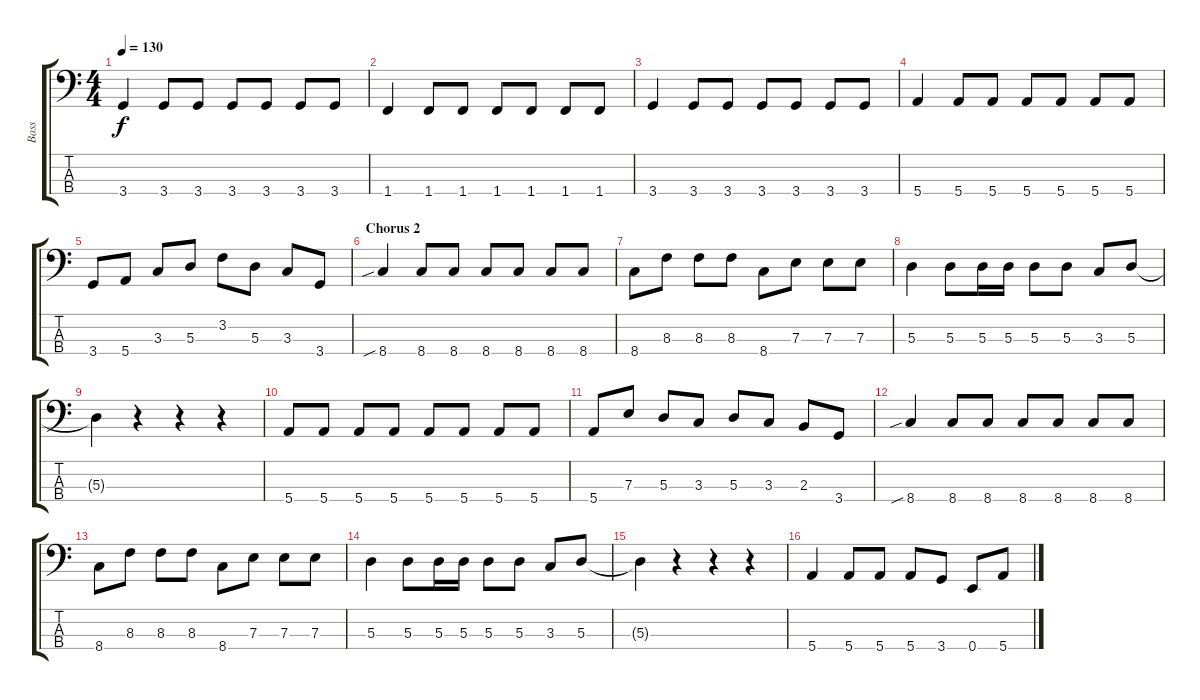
\track ("Bass" "Bass") {instrument electricbassfinger}
\staff {score tabs}
\tuning (G2 D2 A1 E1) {hide}
\ts (4 4)
\tempo 130
\clef f4
\ks c
3.4{t}.4{dy f} 3.4.8 3.4.8 3.4.8 3.4.8 3.4.8 3.4.8 |
1.4.4 1.4.8 1.4.8 1.4.8 1.4.8 1.4.8 1.4.8 |
3.4.4 3.4.8 3.4.8 3.4.8 3.4.8 3.4.8 3.4.8 |
5.4.4 5.4.8 5.4.8 5.4.8 5.4.8 5.4.8 5.4.8 |
3.4.8 5.4.8 3.3.8 5.3.8 3.2.8 5.3.8 3.3.8 3.4.8 |
\section ("" "Chorus 2")
8.4{sib}.4 8.4.8 8.4.8 8.4.8 8.4.8 8.4.8 8.4.8 |
8.4.8 8.3.8 8.3.8 8.3.8 8.4.8 7.3.8 7.3.8 7.3.8 |
5.3.4 5.3.8 5.3.16 5.3.16 5.3.8 5.3.8 3.3.8 5.3.8 |
5.3{t}.4 r.4 r.4 r.4 |
5.4.8 5.4.8 5.4.8 5.4.8 5.4.8 5.4.8 5.4.8 5.4.8 |
5.4.8 7.3.8 5.3.8 3.3.8 5.3.8 3.3.8 2.3.8 3.4.8 |
8.4{sib}.4 8.4.8 8.4.8 8.4.8 8.4.8 8.4.8 8.4.8 |
8.4.8 8.3.8 8.3.8 8.3.8 8.4.8 7.3.8 7.3.8 7.3.8 |
5.3.4 5.3.8 5.3.16 5.3.16 5.3.8 5.3.8 3.3.8 5.3.8 |
5.3{t}.4 r.4 r.4 r.4 |
5.4.4 5.4.8 5.4.8 5.4.8 3.4.8 0.4.8 5.4.8
